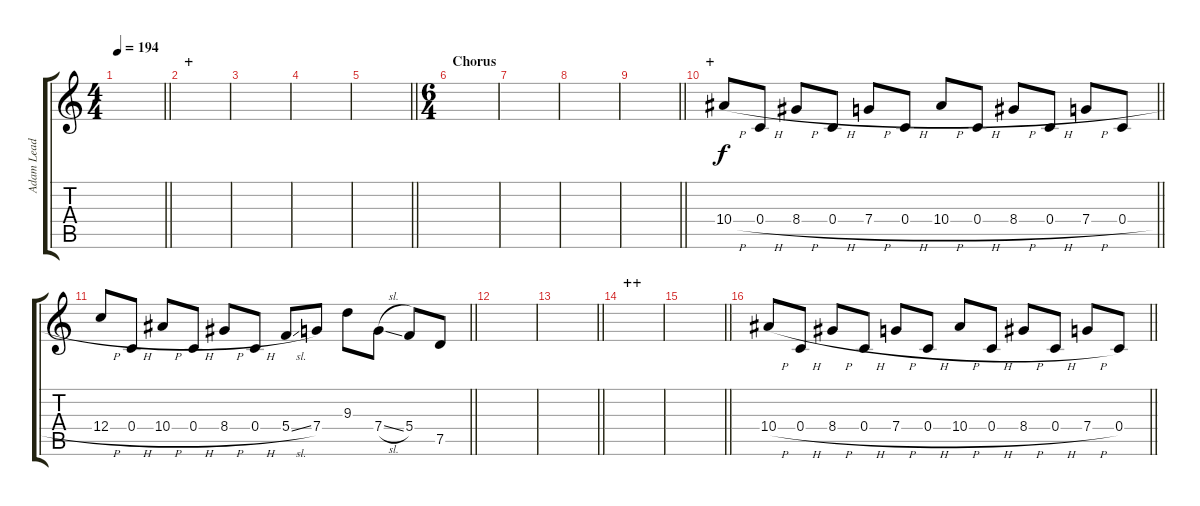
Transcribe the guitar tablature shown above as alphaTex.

\track ("Adam Lead" "Adam Lead") {instrument distortionguitar}
\staff {score tabs}
\tuning (D4 A3 F3 C3 G2 C2) {hide}
\ts (4 4)
\tempo 194
\clef g2
\barLineRight lightlight
\ks c
|
\section ("" "+")
|
|
|
\barLineRight lightlight
|
\ts (6 4)
\section ("" "Chorus")
|
|
|
\barLineRight lightlight
|
\section ("" "+")
\barLineRight lightlight
10.4{h}.8 0.4{h}.8 8.4{h}.8 0.4{h}.8 7.4{h}.8 0.4{h}.8 10.4{h}.8 0.4{h}.8 8.4{h}.8 0.4{h}.8 7.4{h}.8 0.4{h}.8 |
\barLineRight lightlight
12.4{h}.8 0.4{h}.8 10.4{h}.8 0.4{h}.8 8.4{h}.8 0.4{h}.8 5.4{sl}.8 7.4.8 9.3.8 7.4{sl}.8 5.4.8 7.5.8 |
|
\barLineRight lightlight
|
\section ("" "++")
|
\barLineRight lightlight
|
\barLineRight lightlight
10.4{h}.8 0.4{h}.8 8.4{h}.8 0.4{h}.8 7.4{h}.8 0.4{h}.8 10.4{h}.8 0.4{h}.8 8.4{h}.8 0.4{h}.8 7.4{h}.8 0.4{h}.8
